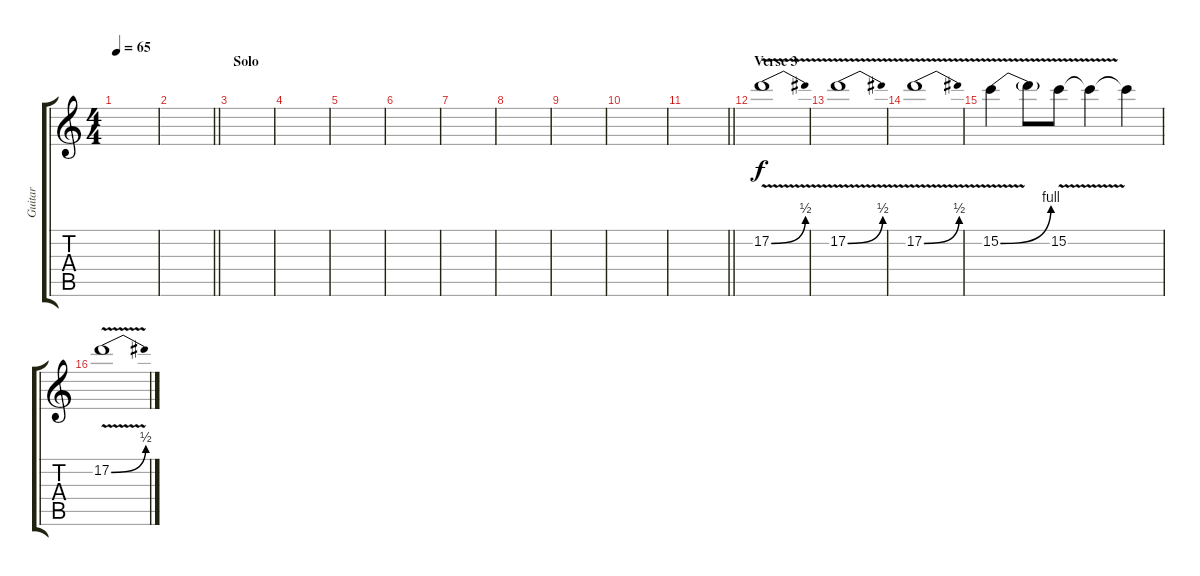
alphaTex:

\track ("Guitar" "Guitar") {instrument acousticguitarnylon}
\staff {score tabs}
\tuning (D4 A3 F3 C3 G2 C2) {hide}
\ts (4 4)
\tempo 65
\clef g2
\ks c
|
\barLineRight lightlight
|
\section ("" "Solo")
|
|
|
|
|
|
|
|
\barLineRight lightlight
|
\section ("" "Verse 3")
17.2{be (bend 0 0 60 2) v}.1 |
17.2{be (bend 0 0 60 2) v}.1 |
17.2{be (bend 0 0 60 2) v}.1 |
15.2{be (bend 0 0 60 4) v}.4 15.2{t}.8 15.2{v}.8 15.2{t}.4 15.2{t}.4 |
17.2{be (bend 0 0 60 2) v}.1
